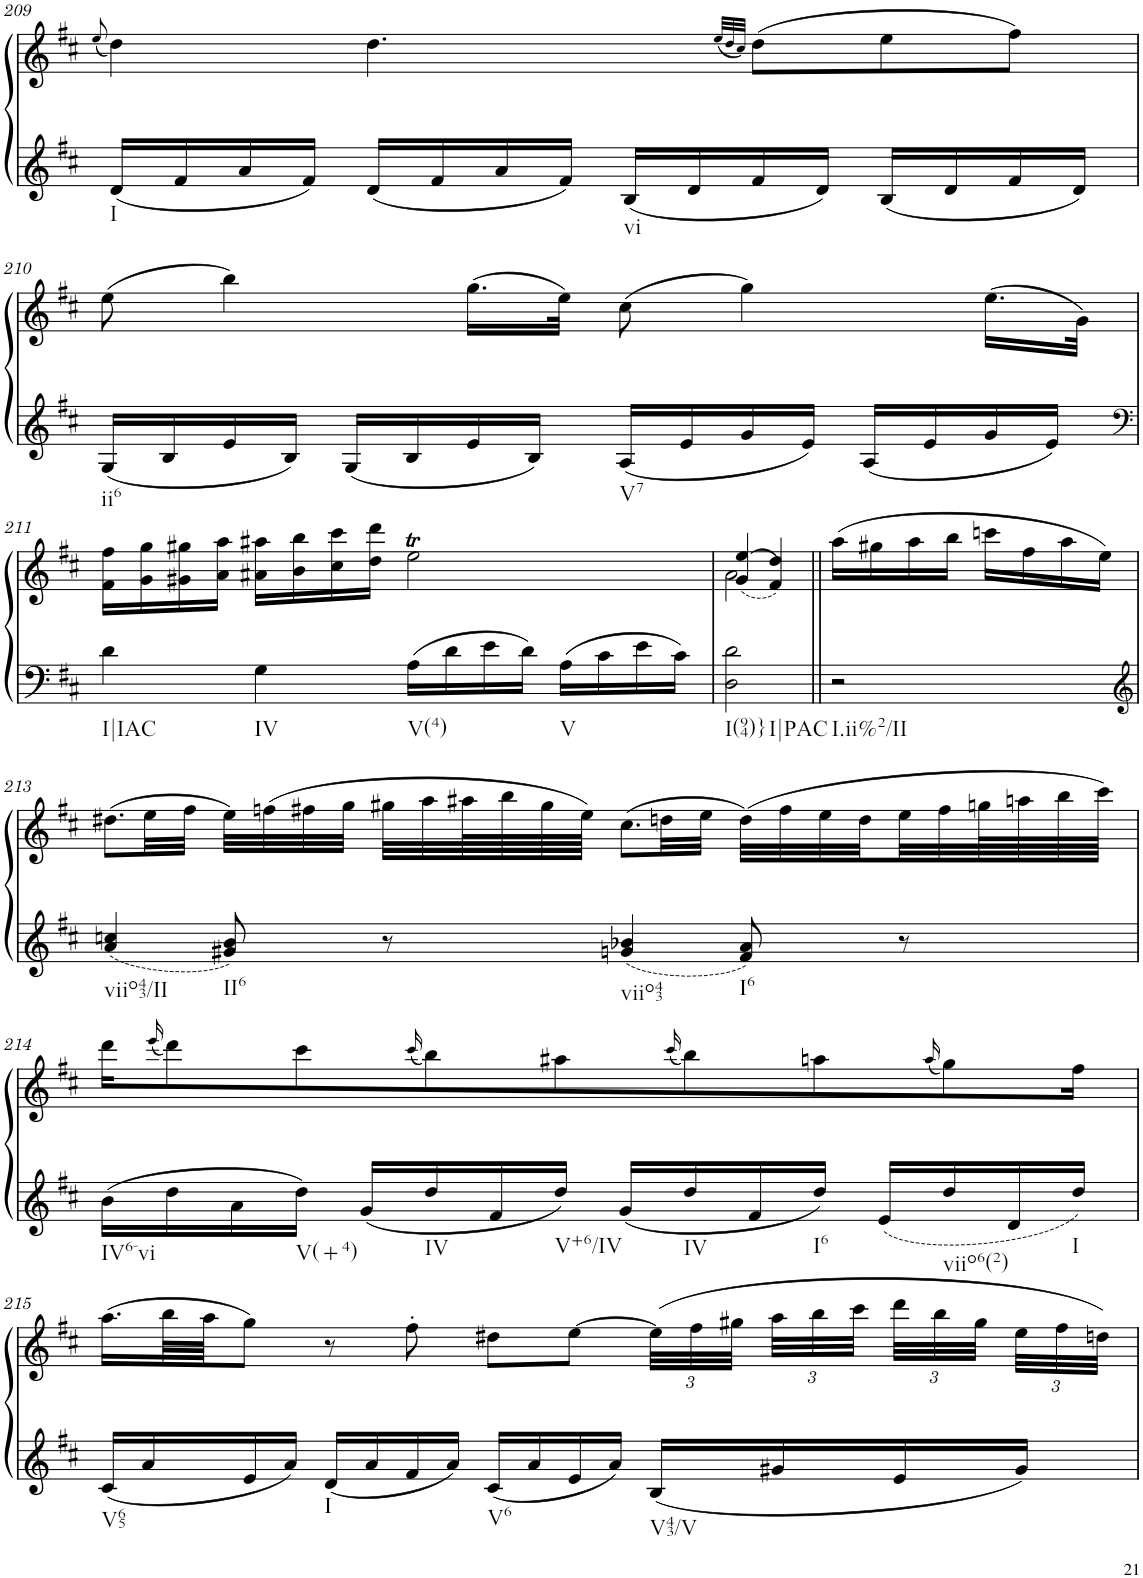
**kern	**kern
*part1	*part1
*staff2	*staff1
*I"unbenannt2	*
!!LO:PB:g=z
*clefG2	*clefG2
*k[f#c#]	*k[f#c#]
*M2/2	*M2/2
*met(c|)	*met(c|)
=209	=209
.	(8qee/
!LO:TX:b:t=I	!
16d/LL	4dd\)
16f#/	.
16a/	.
16f#/JJ	.
16d/LL	4.dd\
16f#/	.
16a/	.
16f#/JJ	.
!LO:TX:b:t=vi	!
16B/LL	.
16d/	.
.	(32qee/LLL
.	32qdd/
.	32qcc#/JJJ)
16f#/	(8dd\L
16d/JJ	.
16B/LL	8ee\
16d/	.
16f#/	8ff#\J)
16d/JJ	.
!!LO:LB:g=z
=210	=210
!LO:TX:b:t=ii6	!
16G/LL	(8ee\
16B/	.
16e/	4bb\)
16B/JJ	.
16G/LL	.
16B/	.
16e/	(16.gg\LL
16B/JJ	.
.	32ee\JJk)
!LO:TX:b:t=V7	!
16A/LL	(8cc#\
16e/	.
16g/	4gg\)
16e/JJ	.
16A/LL	.
16e/	.
16g/	(16.ee\LL
16e/JJ	.
.	32g\JJk)
!!LO:LB:g=z
=211	=211
*clefF4	*
!LO:TX:b:t=I|IAC	!
4d\	16f#\ 16ff#\LL
.	16g\ 16gg\
.	16g#X\ 16gg#X\
.	16a\ 16aa\JJ
!LO:TX:b:t=IV	!
4G\	16a#X\ 16aa#X\LL
.	16b\ 16bb\
.	16cc#\ 16ccc#\
.	16dd\ 16ddd\JJ
!LO:TX:b:t=V(4)	!
16A\LL	2eeT\
16d\	.
16e\	.
16d\JJ	.
!LO:TX:b:t=V	!
16A\LL	.
16c#\	.
16e\	.
16c#\JJ	.
=212	=212
*	*^
!LO:TX:b:t=I(94)}	!	!
!LO:TX:b:t=I|PAC	!	!
2D\ 2d\	((<4g/ 4ee/	2a\
.	4f#/ 4dd/))	.
*	*v	*v
=212X25||	=212X25||
!LO:TX:b:t=I.ii%2/II	!
2r	(16aa\LL
.	16gg#X\
.	16aa\
.	16bb\JJ
.	16cccn\LL
.	16ff#\
.	16aa\
.	16ee\JJ)
!!LO:LB:g=z
=213	=213
*clefG2	*
!LO:TX:b:t=viio43/II	!
4a/ 4ccn/	(8.dd#X\L
.	32ee\LL
.	32ff#\JJJ
!LO:TX:b:t=II6	!
8g#X/ 8b/	32ee\LLL)
.	(32ffn\
.	32ff#X\
.	32gg\JJJ
8r	32gg#X\LLL
.	32aa\
.	64aa#X\L
.	64bb\
.	64gg#\
.	64ee\JJJJ)
!LO:TX:b:t=viio43	!
4gn/ 4b-X/	(8.cc#\L
.	32ddn\LL
.	32ee\JJJ
!LO:TX:b:t=I6	!
8f#/ 8a/	(32dd\LLL)
.	32ff#\
.	32ee\
.	32dd\
8r	32ee\
.	32ff#\
.	64ggn\L
.	64aan\
.	64bb\
.	64ccc#\JJJJ)
!!LO:LB:g=z
=214	=214
!LO:TX:b:t=IV6-vi	!
16b\LL	16ddd\KL
.	(16qeee/
16dd\	8ddd\)
16a\	.
!LO:TX:b:t=V(+4)	!
16dd\JJ	8ccc#\
16g/LL	.
.	(16qccc#/
!LO:TX:b:t=IV	!
16dd/	8bb\)
16f#/	.
!LO:TX:b:t=V+6/IV	!
16dd/JJ	8aa#X\
16g/LL	.
.	(16qccc#/
!LO:TX:b:t=IV	!
16dd/	8bb\)
16f#/	.
!LO:TX:b:t=I6	!
16dd/JJ	8aan\
16e/LL	.
.	(16qaa/
!LO:TX:b:t=viio6(2)	!
16dd/	8gg\)
16d/	.
!LO:TX:b:t=I	!
16dd/JJ	16ff#\Jk
!!LO:LB:g=z
=215	=215
!LO:TX:b:t=V65	!
16c#/LL	(16.aa\LL
16a/	.
.	64bb\LL
.	64aa\JJJ
16e/	8gg\J)
16a/JJ	.
!LO:TX:b:t=I	!
16d/LL	8r
16a/	.
16f#/	8ff#'\
16a/JJ	.
!LO:TX:b:t=V6	!
16c#/LL	8dd#X\L
16a/	.
16e/	[8ee\J
16a/JJ	.
*	*Xbrackettup
!LO:TX:b:t=V43/V	!
16B/LL	(48ee\LLL]
.	48ff#\
.	48gg#X\JJJ
16g#X/	48aa\LLL
.	48bb\
.	48ccc#\JJJ
16e/	48ddd\LLL
.	48bb\
.	48gg#\JJJ
16g#/JJ	48ee\LLL
.	48ff#\
.	48ddn\JJJ)
=	=
*-	*-
